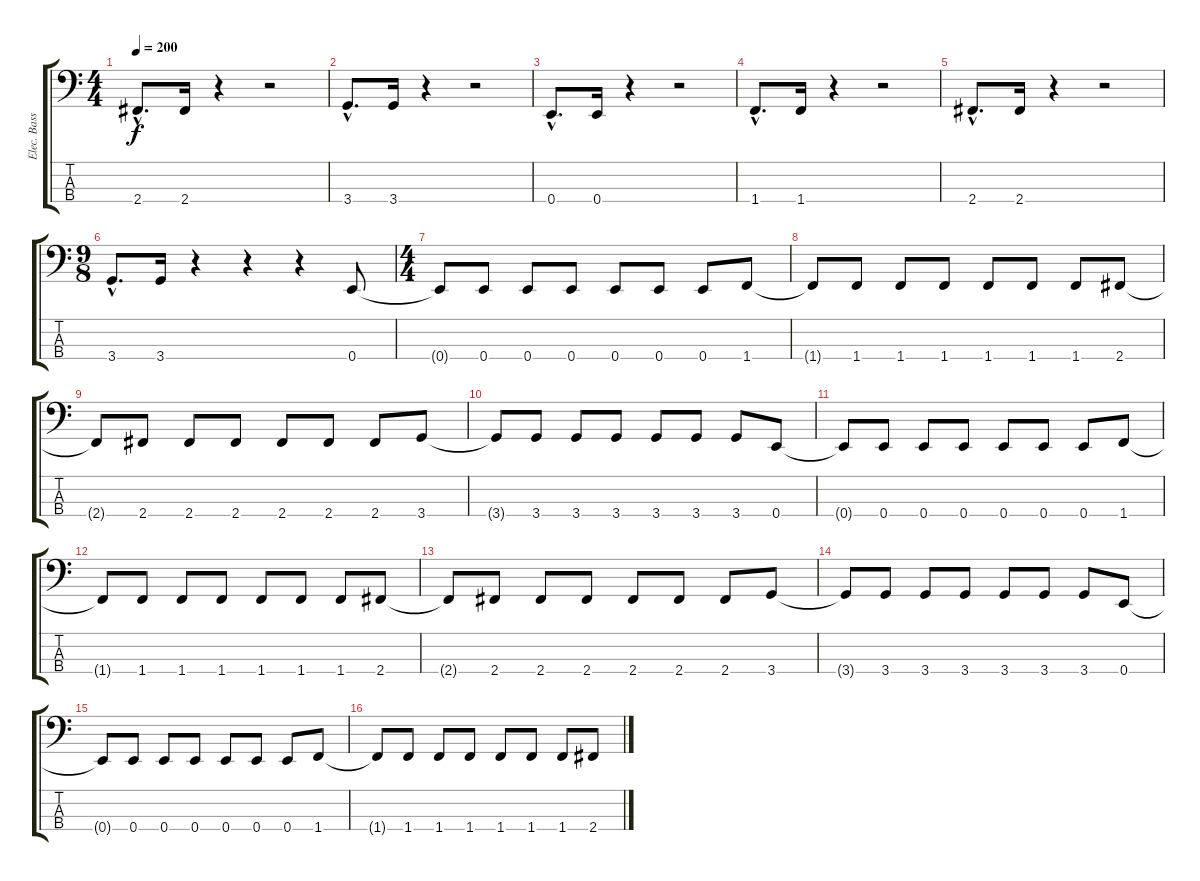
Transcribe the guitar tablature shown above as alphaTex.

\track ("Elec. Bass" "Elec. Bass") {instrument electricbasspick}
\staff {score tabs}
\tuning (G2 D2 A1 E1) {hide}
\ts (4 4)
\tempo 200
\clef f4
\ks c
2.4{hac}.8{d dy f} 2.4.16 r.4 r.2 |
3.4{hac}.8{d} 3.4.16 r.4 r.2 |
0.4{hac}.8{d} 0.4.16 r.4 r.2 |
1.4{hac}.8{d} 1.4.16 r.4 r.2 |
2.4{hac}.8{d} 2.4.16 r.4 r.2 |
\ts (9 8)
3.4{hac}.8{d} 3.4.16 r.4 r.4 r.4 0.4.8 |
\ts (4 4)
0.4{t}.8 0.4.8 0.4.8 0.4.8 0.4.8 0.4.8 0.4.8 1.4.8 |
1.4{t}.8 1.4.8 1.4.8 1.4.8 1.4.8 1.4.8 1.4.8 2.4.8 |
2.4{t}.8 2.4.8 2.4.8 2.4.8 2.4.8 2.4.8 2.4.8 3.4.8 |
3.4{t}.8 3.4.8 3.4.8 3.4.8 3.4.8 3.4.8 3.4.8 0.4.8 |
0.4{t}.8 0.4.8 0.4.8 0.4.8 0.4.8 0.4.8 0.4.8 1.4.8 |
1.4{t}.8 1.4.8 1.4.8 1.4.8 1.4.8 1.4.8 1.4.8 2.4.8 |
2.4{t}.8 2.4.8 2.4.8 2.4.8 2.4.8 2.4.8 2.4.8 3.4.8 |
3.4{t}.8 3.4.8 3.4.8 3.4.8 3.4.8 3.4.8 3.4.8 0.4.8 |
0.4{t}.8 0.4.8 0.4.8 0.4.8 0.4.8 0.4.8 0.4.8 1.4.8 |
1.4{t}.8 1.4.8 1.4.8 1.4.8 1.4.8 1.4.8 1.4.8 2.4.8
